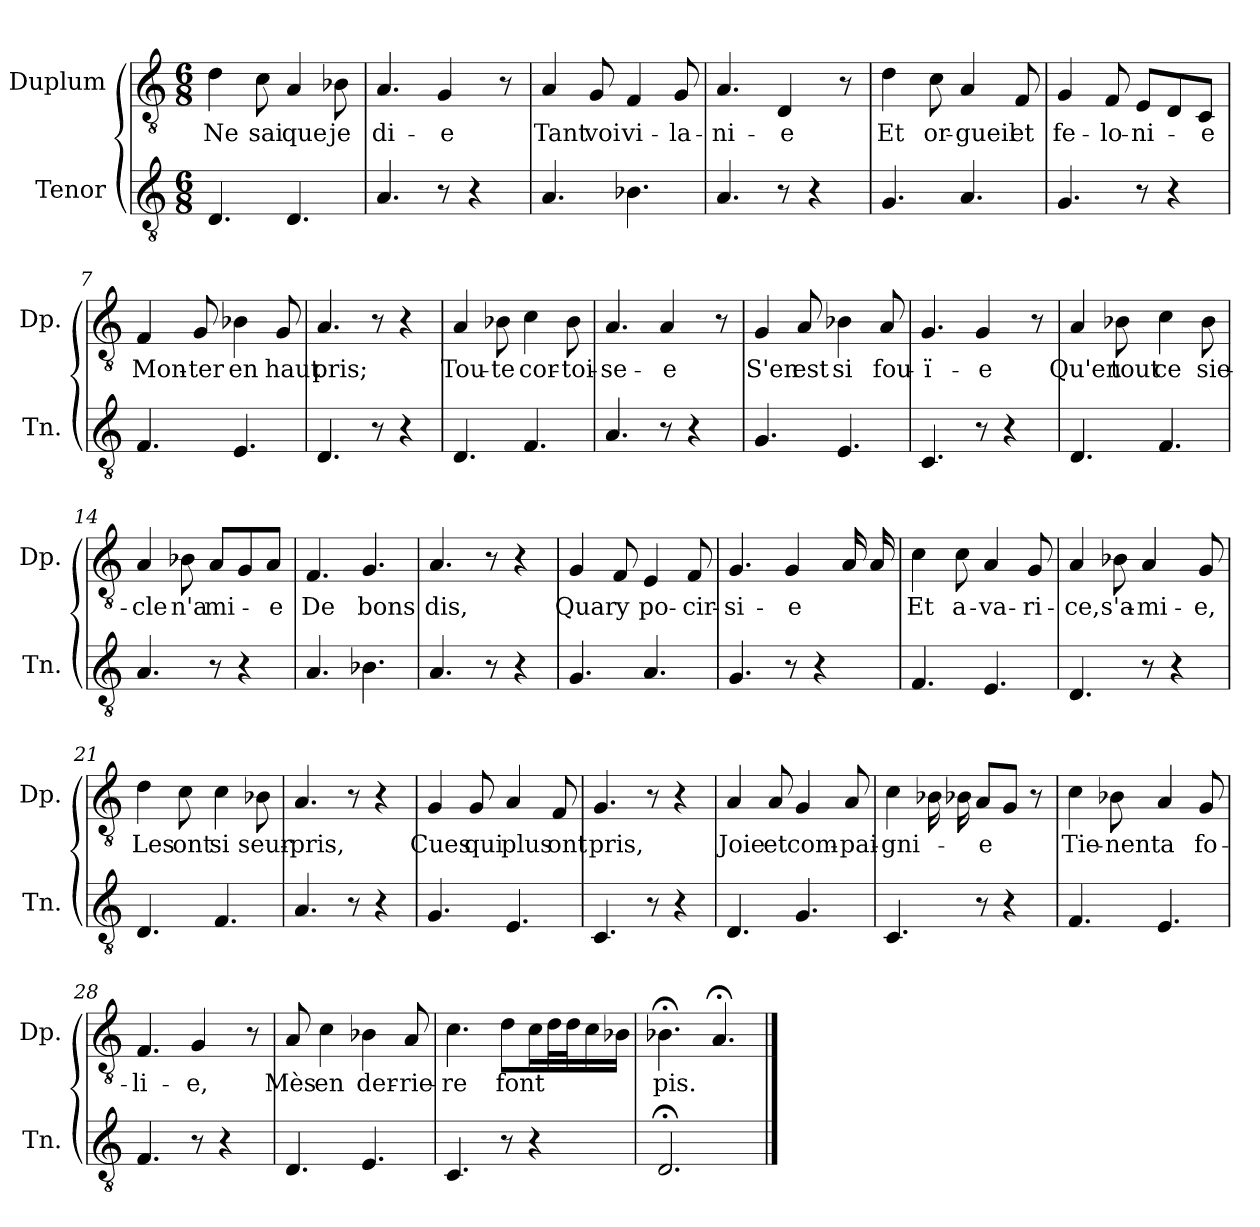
**kern	**kern	**text
*part2	*part1	*part1
*staff2	*staff1	*staff1
*I"Tenor	*I"Duplum	*
*I'Tn.	*I'Dp.	*
*clefGv2	*clefGv2	*
*k[]	*k[]	*
*M6/8	*M6/8	*
=1	=1	=1
!	!	!LO:LY:b
4.D/	4d\	Ne
!	!	!LO:LY:b
.	8c\	sai
!	!	!LO:LY:b
4.D/	4A/	que
!	!	!LO:LY:b
.	8B-X\	je
=2	=2	=2
!	!	!LO:LY:b
4.A/	4.A/	di-
!	!	!LO:LY:b
8r	4G/	-e
4r	.	.
.	8r	.
=3	=3	=3
!	!	!LO:LY:b
4.A/	4A/	Tant
!	!	!LO:LY:b
.	8G/	voi
!	!	!LO:LY:b
4.B-X\	4F/	vi-
!	!	!LO:LY:b
.	8G/	-la-
=4	=4	=4
!	!	!LO:LY:b
4.A/	4.A/	-ni-
!	!	!LO:LY:b
8r	4D/	-e
4r	.	.
.	8r	.
=5	=5	=5
!	!	!LO:LY:b
4.G/	4d\	Et
!	!	!LO:LY:b
.	8c\	or-
!	!	!LO:LY:b
4.A/	4A/	-gueil
!	!	!LO:LY:b
.	8F/	et
=6	=6	=6
!	!	!LO:LY:b
4.G/	4G/	fe-
!	!	!LO:LY:b
.	8F/	-lo-
!	!	!LO:LY:b
8r	8E/L	-ni-
4r	8D/	.
!	!	!LO:LY:b
.	8C/J	-e
!!LO:LB:g=z
=7	=7	=7
!	!	!LO:LY:b
4.F/	4F/	Mon-
!	!	!LO:LY:b
.	8G/	-ter
!	!	!LO:LY:b
4.E/	4B-X\	en
!	!	!LO:LY:b
.	8G/	haut
=8	=8	=8
!	!	!LO:LY:b
4.D/	4.A/	pris;
8r	8r	.
4r	4r	.
=9	=9	=9
!	!	!LO:LY:b
4.D/	4A/	Tou-
!	!	!LO:LY:b
.	8B-X\	-te
!	!	!LO:LY:b
4.F/	4c\	cor-
!	!	!LO:LY:b
.	8B-\	-toi-
=10	=10	=10
!	!	!LO:LY:b
4.A/	4.A/	-se-
!	!	!LO:LY:b
8r	4A/	-e
4r	.	.
.	8r	.
=11	=11	=11
!	!	!LO:LY:b
4.G/	4G/	S'en
!	!	!LO:LY:b
.	8A/	est
!	!	!LO:LY:b
4.E/	4B-X\	si
!	!	!LO:LY:b
.	8A/	fou-
=12	=12	=12
!	!	!LO:LY:b
4.C/	4.G/	-ï-
!	!	!LO:LY:b
8r	4G/	-e
4r	.	.
.	8r	.
=13	=13	=13
!	!	!LO:LY:b
4.D/	4A/	Qu'en
!	!	!LO:LY:b
.	8B-X\	tout
!	!	!LO:LY:b
4.F/	4c\	ce
!	!	!LO:LY:b
.	8B-\	sie-
!!LO:LB:g=z
=14	=14	=14
!	!	!LO:LY:b
4.A/	4A/	-cle
!	!	!LO:LY:b
.	8B-X\	n'a
!	!	!LO:LY:b
8r	8A/L	mi-
4r	8G/	.
!	!	!LO:LY:b
.	8A/J	-e
=15	=15	=15
!	!	!LO:LY:b
4.A/	4.F/	De
!	!	!LO:LY:b
4.B-X\	4.G/	bons
=16	=16	=16
!	!	!LO:LY:b
4.A/	4.A/	dis,
8r	8r	.
4r	4r	.
=17	=17	=17
!	!	!LO:LY:b
4.G/	4G/	Quar
!	!	!LO:LY:b
.	8F/	y
!	!	!LO:LY:b
4.A/	4E/	po-
!	!	!LO:LY:b
.	8F/	-cir-
=18	=18	=18
!	!	!LO:LY:b
4.G/	4.G/	-si-
!	!	!LO:LY:b
8r	4G/	-e
4r	.	.
*	*tremolo	*
.	16A/	.
.	16A/	.
*	*Xtremolo	*
=19	=19	=19
!	!	!LO:LY:b
4.F/	4c\	Et
!	!	!LO:LY:b
.	8c\	a-
!	!	!LO:LY:b
4.E/	4A/	-va-
!	!	!LO:LY:b
.	8G/	-ri-
=20	=20	=20
!	!	!LO:LY:b
4.D/	4A/	-ce,
!	!	!LO:LY:b
.	8B-X\	s'a-
!	!	!LO:LY:b
8r	4A/	-mi-
4r	.	.
!	!	!LO:LY:b
.	8G/	-e,
!!LO:LB:g=z
=21	=21	=21
!	!	!LO:LY:b
4.D/	4d\	Les
!	!	!LO:LY:b
.	8c\	ont
!	!	!LO:LY:b
4.F/	4c\	si
!	!	!LO:LY:b
.	8B-i\	seur-
=22	=22	=22
!	!	!LO:LY:b
4.A/	4.A/	-pris,
8r	8r	.
4r	4r	.
=23	=23	=23
!	!	!LO:LY:b
4.G/	4G/	Cues
!	!	!LO:LY:b
.	8G/	qui
!	!	!LO:LY:b
4.E/	4A/	plus
!	!	!LO:LY:b
.	8F/	ont
=24	=24	=24
!	!	!LO:LY:b
4.C/	4.G/	pris,
8r	8r	.
4r	4r	.
=25	=25	=25
!	!	!LO:LY:b
4.D/	4A/	Joie
!	!	!LO:LY:b
.	8A/	et
!	!	!LO:LY:b
4.G/	4G/	com-
!	!	!LO:LY:b
.	8A/	-pai-
=26	=26	=26
!	!	!LO:LY:b
4.C/	4c\	-gni-
*	*tremolo	*
.	16B-X\	.
.	16B-X\	.
*	*Xtremolo	*
!	!	!LO:LY:b
8r	8A/L	-e
4r	8G/J	.
.	8r	.
=27	=27	=27
!	!	!LO:LY:b
4.F/	4c\	Tie-
!	!	!LO:LY:b
.	8B-X\	-nent
!	!	!LO:LY:b
4.E/	4A/	a
!	!	!LO:LY:b
.	8G/	fo-
!!LO:LB:g=z
=28	=28	=28
!	!	!LO:LY:b
4.F/	4.F/	-li-
!	!	!LO:LY:b
8r	4G/	-e,
4r	.	.
.	8r	.
=29	=29	=29
!	!	!LO:LY:b
4.D/	8A/	Mès
!	!	!LO:LY:b
.	4c\	en
!	!	!LO:LY:b
4.E/	4B-X\	der-
!	!	!LO:LY:b
.	8A/	-rie-
=30	=30	=30
!	!	!LO:LY:b
4.C/	4.c\	-re
!	!	!LO:LY:b
8r	8d\L	font
4r	16c\L	.
*	*tremolo	*
.	32d\	.
.	32d\	.
*	*Xtremolo	*
.	16c\	.
.	16B-X\JJ	.
=31	=31	=31
!	!	!LO:LY:b
2.D;</	4.B-X;<\	pis.
.	4.A;</	.
==	==	==
*-	*-	*-
